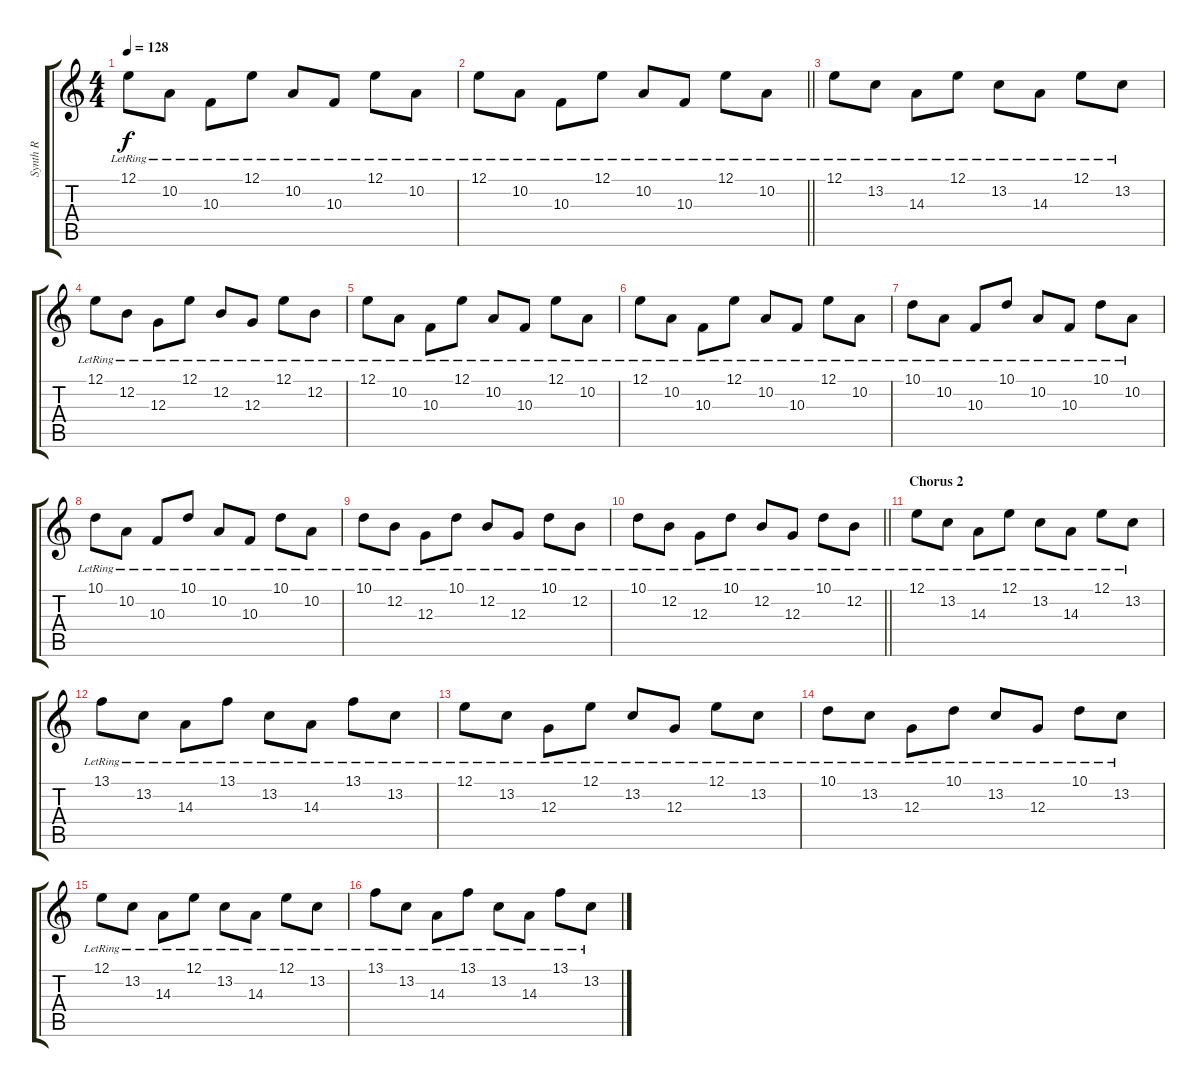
\track ("Synth R" "Synth R") {instrument brightacousticpiano}
\staff {score tabs}
\tuning (E4 B3 G3 D3 A2 D2) {hide}
\ts (4 4)
\tempo 128
\clef g2
\ks c
12.1{lr}.8{dy f} 10.2{lr}.8 10.3{lr}.8 12.1{lr}.8 10.2{lr}.8 10.3{lr}.8 12.1{lr}.8 10.2{lr}.8 |
\barLineRight lightlight
12.1{lr}.8 10.2{lr}.8 10.3{lr}.8 12.1{lr}.8 10.2{lr}.8 10.3{lr}.8 12.1{lr}.8 10.2{lr}.8 |
12.1{lr}.8 13.2{lr}.8 14.3{lr}.8 12.1{lr}.8 13.2{lr}.8 14.3{lr}.8 12.1{lr}.8 13.2{lr}.8 |
12.1{lr}.8 12.2{lr}.8 12.3{lr}.8 12.1{lr}.8 12.2{lr}.8 12.3{lr}.8 12.1{lr}.8 12.2{lr}.8 |
12.1{lr}.8 10.2{lr}.8 10.3{lr}.8 12.1{lr}.8 10.2{lr}.8 10.3{lr}.8 12.1{lr}.8 10.2{lr}.8 |
12.1{lr}.8 10.2{lr}.8 10.3{lr}.8 12.1{lr}.8 10.2{lr}.8 10.3{lr}.8 12.1{lr}.8 10.2{lr}.8 |
10.1{lr}.8 10.2{lr}.8 10.3{lr}.8 10.1{lr}.8 10.2{lr}.8 10.3{lr}.8 10.1{lr}.8 10.2{lr}.8 |
10.1{lr}.8 10.2{lr}.8 10.3{lr}.8 10.1{lr}.8 10.2{lr}.8 10.3{lr}.8 10.1{lr}.8 10.2{lr}.8 |
10.1{lr}.8 12.2{lr}.8 12.3{lr}.8 10.1{lr}.8 12.2{lr}.8 12.3{lr}.8 10.1{lr}.8 12.2{lr}.8 |
\barLineRight lightlight
10.1{lr}.8 12.2{lr}.8 12.3{lr}.8 10.1{lr}.8 12.2{lr}.8 12.3{lr}.8 10.1{lr}.8 12.2{lr}.8 |
\section ("" "Chorus 2")
12.1{lr}.8 13.2{lr}.8 14.3{lr}.8 12.1{lr}.8 13.2{lr}.8 14.3{lr}.8 12.1{lr}.8 13.2{lr}.8 |
13.1{lr}.8 13.2{lr}.8 14.3{lr}.8 13.1{lr}.8 13.2{lr}.8 14.3{lr}.8 13.1{lr}.8 13.2{lr}.8 |
12.1{lr}.8 13.2{lr}.8 12.3{lr}.8 12.1{lr}.8 13.2{lr}.8 12.3{lr}.8 12.1{lr}.8 13.2{lr}.8 |
10.1{lr}.8 13.2{lr}.8 12.3{lr}.8 10.1{lr}.8 13.2{lr}.8 12.3{lr}.8 10.1{lr}.8 13.2{lr}.8 |
12.1{lr}.8 13.2{lr}.8 14.3{lr}.8 12.1{lr}.8 13.2{lr}.8 14.3{lr}.8 12.1{lr}.8 13.2{lr}.8 |
13.1{lr}.8 13.2{lr}.8 14.3{lr}.8 13.1{lr}.8 13.2{lr}.8 14.3{lr}.8 13.1{lr}.8 13.2{lr}.8
